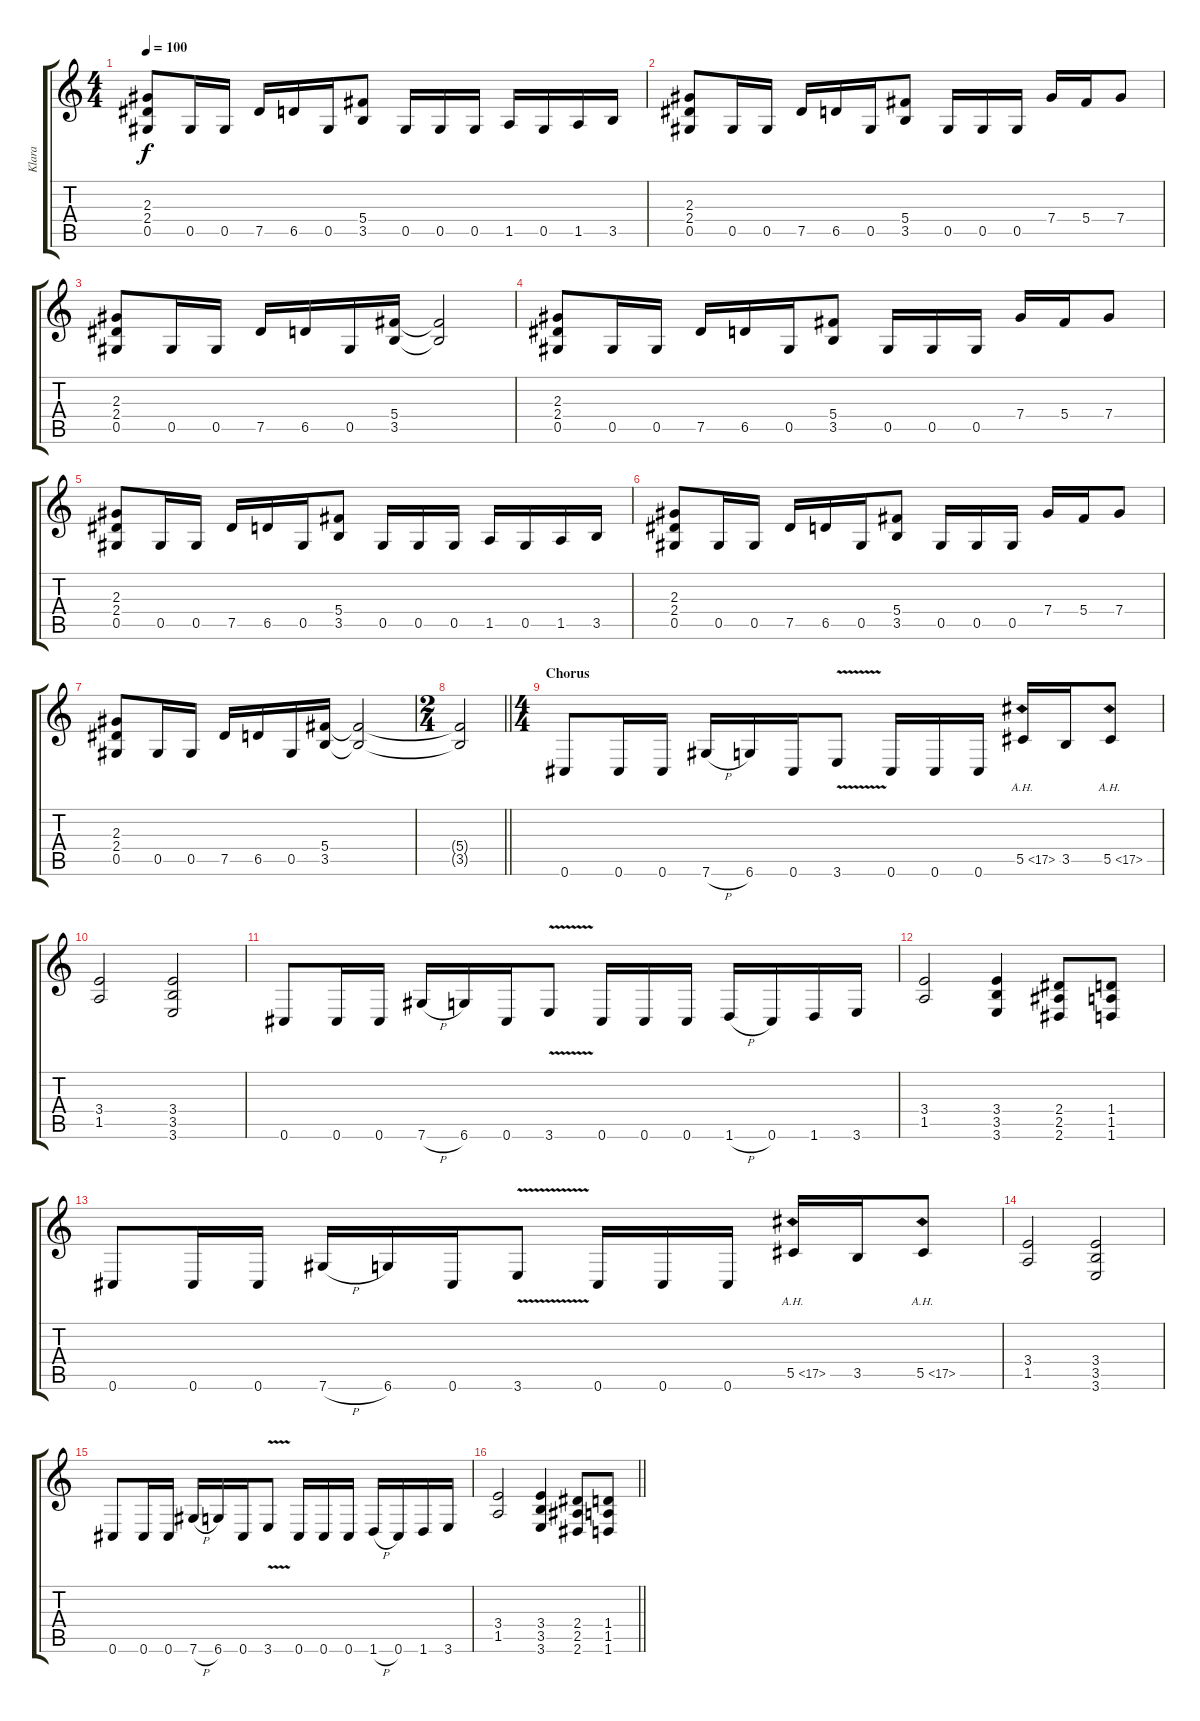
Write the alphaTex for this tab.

\track ("Klara" "Klara") {instrument distortionguitar}
\staff {score tabs}
\tuning (Eb4 Bb3 Gb3 Db3 Ab2 Db2) {hide}
\ts (4 4)
\tempo 100
\clef g2
\ks c
(2.3 2.4 0.5).8{dy f} 0.5.16 0.5.16 7.5.16 6.5.16 0.5.16 (5.4 3.5).8 0.5.16 0.5.16 0.5.16 1.5.16 0.5.16 1.5.16 3.5.16 |
(2.3 2.4 0.5).8 0.5.16 0.5.16 7.5.16 6.5.16 0.5.16 (5.4 3.5).8 0.5.16 0.5.16 0.5.16 7.4.16 5.4.16 7.4.8 |
(2.3 2.4 0.5).8 0.5.16 0.5.16 7.5.16 6.5.16 0.5.16 (5.4 3.5).16 (5.4{t} 3.5{t}).2 |
(2.3 2.4 0.5).8 0.5.16 0.5.16 7.5.16 6.5.16 0.5.16 (5.4 3.5).8 0.5.16 0.5.16 0.5.16 7.4.16 5.4.16 7.4.8 |
(2.3 2.4 0.5).8 0.5.16 0.5.16 7.5.16 6.5.16 0.5.16 (5.4 3.5).8 0.5.16 0.5.16 0.5.16 1.5.16 0.5.16 1.5.16 3.5.16 |
(2.3 2.4 0.5).8 0.5.16 0.5.16 7.5.16 6.5.16 0.5.16 (5.4 3.5).8 0.5.16 0.5.16 0.5.16 7.4.16 5.4.16 7.4.8 |
(2.3 2.4 0.5).8 0.5.16 0.5.16 7.5.16 6.5.16 0.5.16 (5.4 3.5).16 (5.4{t} 3.5{t}).2 |
\ts (2 4)
\barLineRight lightlight
(5.4{t} 3.5{t}).2 |
\ts (4 4)
\section ("" "Chorus")
0.6.8 0.6.16 0.6.16 7.6{h}.16 6.6.16 0.6.16 3.6{v}.8 0.6.16 0.6.16 0.6.16 5.5{ah 12}.16 3.5.16 5.5{ah 12}.8 |
(3.4 1.5).2 (3.4 3.5 3.6).2 |
0.6.8 0.6.16 0.6.16 7.6{h}.16 6.6.16 0.6.16 3.6{v}.8 0.6.16 0.6.16 0.6.16 1.6{h}.16 0.6.16 1.6.16 3.6.16 |
(3.4 1.5).2 (3.4 3.5 3.6).4 (2.4 2.5 2.6).8 (1.4 1.5 1.6).8 |
0.6.8 0.6.16 0.6.16 7.6{h}.16 6.6.16 0.6.16 3.6{v}.8 0.6.16 0.6.16 0.6.16 5.5{ah 12}.16 3.5.16 5.5{ah 12}.8 |
(3.4 1.5).2 (3.4 3.5 3.6).2 |
0.6.8 0.6.16 0.6.16 7.6{h}.16 6.6.16 0.6.16 3.6{v}.8 0.6.16 0.6.16 0.6.16 1.6{h}.16 0.6.16 1.6.16 3.6.16 |
\barLineRight lightlight
(3.4 1.5).2 (3.4 3.5 3.6).4 (2.4 2.5 2.6).8 (1.4 1.5 1.6).8
